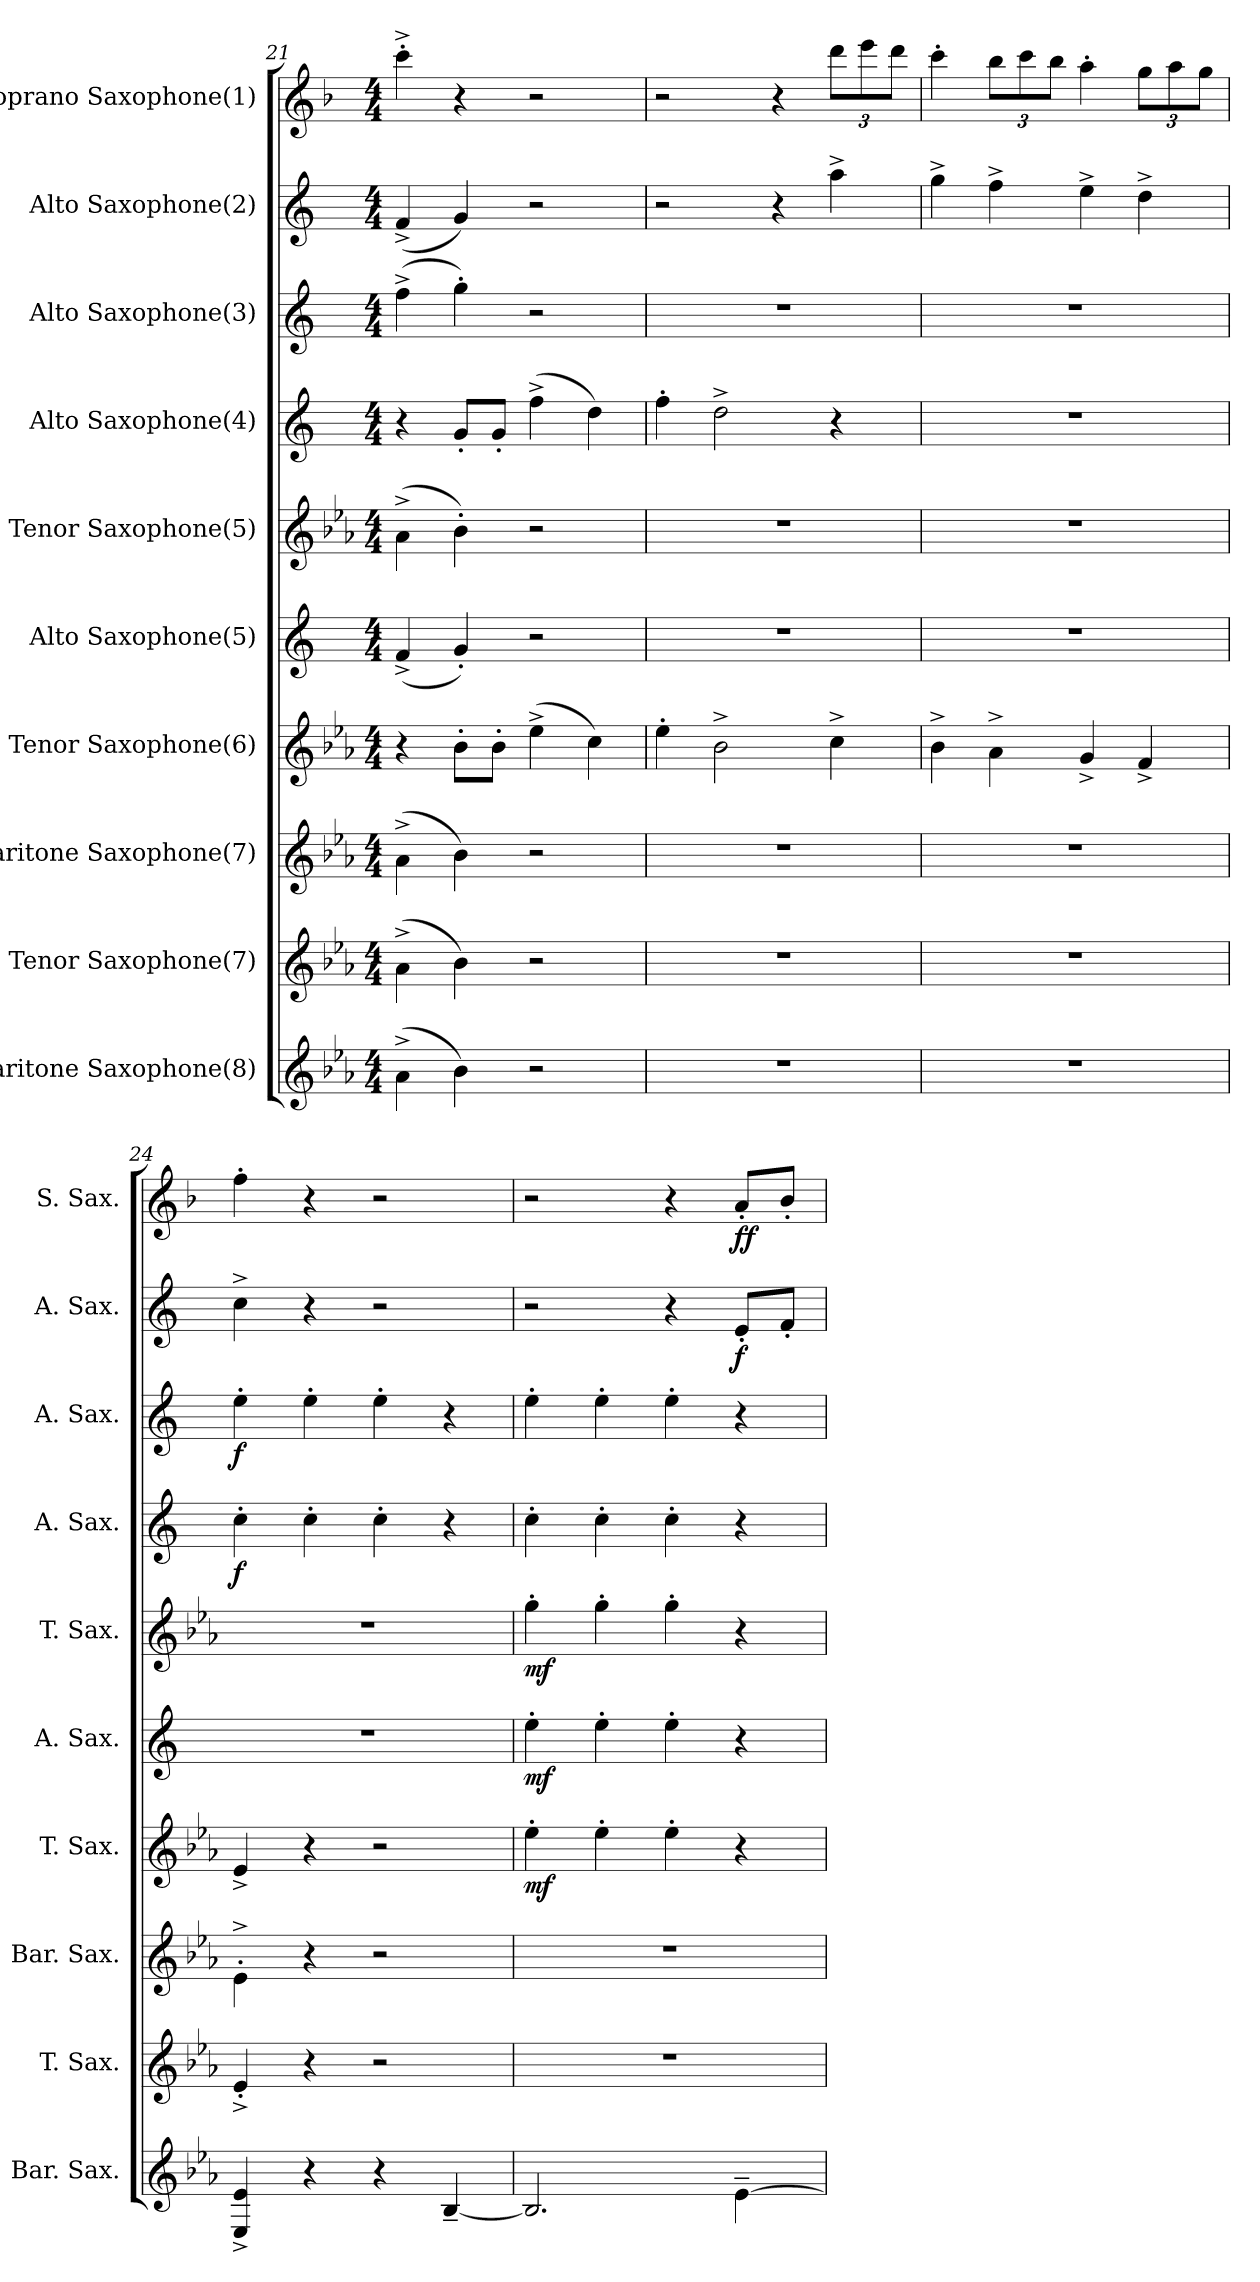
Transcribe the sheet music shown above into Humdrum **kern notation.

**kern	**kern	**kern	**kern	**dynam	**kern	**dynam	**kern	**dynam	**kern	**dynam	**kern	**dynam	**kern	**dynam	**kern	**dynam
*part10	*part9	*part8	*part7	*part7	*part6	*part6	*part5	*part5	*part4	*part4	*part3	*part3	*part2	*part2	*part1	*part1
*staff10	*staff9	*staff8	*staff7	*staff7	*staff6	*staff6	*staff5	*staff5	*staff4	*staff4	*staff3	*staff3	*staff2	*staff2	*staff1	*staff1
*I"Baritone Saxophone(8)	*I"Tenor Saxophone(7)	*I"Baritone Saxophone(7)	*I"Tenor Saxophone(6)	*	*I"Alto Saxophone(5)	*	*I"Tenor Saxophone(5)	*	*I"Alto Saxophone(4)	*	*I"Alto Saxophone(3)	*	*I"Alto Saxophone(2)	*	*I"Soprano Saxophone(1)	*
*I'Bar. Sax.	*I'T. Sax.	*I'Bar. Sax.	*I'T. Sax.	*	*I'A. Sax.	*	*I'T. Sax.	*	*I'A. Sax.	*	*I'A. Sax.	*	*I'A. Sax.	*	*I'S. Sax.	*
*clefG2	*clefG2	*clefG2	*clefG2	*	*clefG2	*	*clefG2	*	*clefG2	*	*clefG2	*	*clefG2	*	*clefG2	*
*ITrd12c21	*ITrd8c14	*ITrd12c21	*ITrd8c14	*	*ITrd5c9	*	*ITrd8c14	*	*ITrd5c9	*	*ITrd5c9	*	*ITrd5c9	*	*ITrd1c2	*
*k[b-e-a-]	*k[b-e-a-]	*k[b-e-a-]	*k[b-e-a-]	*	*k[b-e-a-]	*	*k[b-e-a-]	*	*k[b-e-a-]	*	*k[b-e-a-]	*	*k[b-e-a-]	*	*k[b-e-a-]	*
*M4/4	*M4/4	*M4/4	*M4/4	*	*M4/4	*	*M4/4	*	*M4/4	*	*M4/4	*	*M4/4	*	*M4/4	*
=21	=21	=21	=21	=21	=21	=21	=21	=21	=21	=21	=21	=21	=21	=21	=21	=21
(4A-^\	(4A-^\	(4A-^\	4r	.	(4A-^/	.	(4A-^\	.	4r	.	(4a-^\	.	(4A-^/	.	4bb-'^\	.
4B-\)	4B-\)	4B-\)	8B-'\L	.	4B-'/)	.	4B-'\)	.	8B-'/L	.	4b-'\)	.	4B-/)	.	4r	.
.	.	.	8B-'\J	.	.	.	.	.	8B-'/J	.	.	.	.	.	.	.
2r	2r	2r	(4e-^\	.	2r	.	2r	.	(4a-^\	.	2r	.	2r	.	2r	.
.	.	.	4c\)	.	.	.	.	.	4f\)	.	.	.	.	.	.	.
=22	=22	=22	=22	=22	=22	=22	=22	=22	=22	=22	=22	=22	=22	=22	=22	=22
1r	1r	1r	4e-'\	.	1r	.	1r	.	4a-'\	.	1r	.	2r	.	2r	.
.	.	.	2B-^\	.	.	.	.	.	2f^\	.	.	.	.	.	.	.
.	.	.	.	.	.	.	.	.	.	.	.	.	4r	.	4r	.
*	*	*	*	*	*	*	*	*	*	*	*	*	*	*	*Xbrackettup	*
.	.	.	4c^\	.	.	.	.	.	4r	.	.	.	4cc^\	.	12ccc\L	.
.	.	.	.	.	.	.	.	.	.	.	.	.	.	.	12ddd\	.
.	.	.	.	.	.	.	.	.	.	.	.	.	.	.	12ccc\J	.
!!LO:PB:g=z
=23	=23	=23	=23	=23	=23	=23	=23	=23	=23	=23	=23	=23	=23	=23	=23	=23
*	*	*	*	*	*	*	*	*	*	*	*	*	*	*	*^	*
1r	1r	1r	4B-^\	.	1r	.	1r	.	1r	.	1r	.	4b-^\	.	4bb-'\	2.ryy	.
.	.	.	4A-^\	.	.	.	.	.	.	.	.	.	4a-^\	.	12aa-\L	.	.
.	.	.	.	.	.	.	.	.	.	.	.	.	.	.	12bb-\	.	.
.	.	.	.	.	.	.	.	.	.	.	.	.	.	.	12aa-\J	.	.
.	.	.	4G^/	.	.	.	.	.	.	.	.	.	4g^\	.	4gg'\	.	.
.	.	.	4F^/	.	.	.	.	.	.	.	.	.	4f^\	.	12ff\L	12ff\Lyy	.
.	.	.	.	.	.	.	.	.	.	.	.	.	.	.	12gg\	12gg\yy	.
.	.	.	.	.	.	.	.	.	.	.	.	.	.	.	12ff\J	12ff\Jyy	.
=24	=24	=24	=24	=24	=24	=24	=24	=24	=24	=24	=24	=24	=24	=24	=24	=24	=24
!	!	!	!	!	!	!	!	!	!	!LO:DY:b	!	!LO:DY:b	!	!	!	!	!
*	*	*	*	*	*	*	*	*	*	*	*	*	*	*	*v	*v	*
4EE-/^ 4E-/^	4E-'^/	4E-'^\	4E-^/	.	1r	.	1r	.	4e-'\	f	4g'\	f	4e-^\	.	4ee-'\	.
4r	4r	4r	4r	.	.	.	.	.	4e-'\	.	4g'\	.	4r	.	4r	.
4r	2r	2r	2r	.	.	.	.	.	4e-'\	.	4g'\	.	2r	.	2r	.
[4BB-~/	.	.	.	.	.	.	.	.	4r	.	4r	.	.	.	.	.
=25	=25	=25	=25	=25	=25	=25	=25	=25	=25	=25	=25	=25	=25	=25	=25	=25
!	!	!	!	!LO:DY:b	!	!LO:DY:b	!	!LO:DY:b	!	!	!	!	!	!	!	!
2.BB-/]	1r	1r	4e-'\	mf	4g'\	mf	4g'\	mf	4e-'\	.	4g'\	.	2r	.	2r	.
.	.	.	4e-'\	.	4g'\	.	4g'\	.	4e-'\	.	4g'\	.	.	.	.	.
.	.	.	4e-'\	.	4g'\	.	4g'\	.	4e-'\	.	4g'\	.	4r	.	4r	.
!	!	!	!	!	!	!	!	!	!	!	!	!	!	!LO:DY:b	!	!LO:DY:b
[4E-~\	.	.	4r	.	4r	.	4r	.	4r	.	4r	.	8G'/L	f	8g'/L	ff
.	.	.	.	.	.	.	.	.	.	.	.	.	8A-'/J	.	8a-'/J	.
=	=	=	=	=	=	=	=	=	=	=	=	=	=	=	=	=
*-	*-	*-	*-	*-	*-	*-	*-	*-	*-	*-	*-	*-	*-	*-	*-	*-
